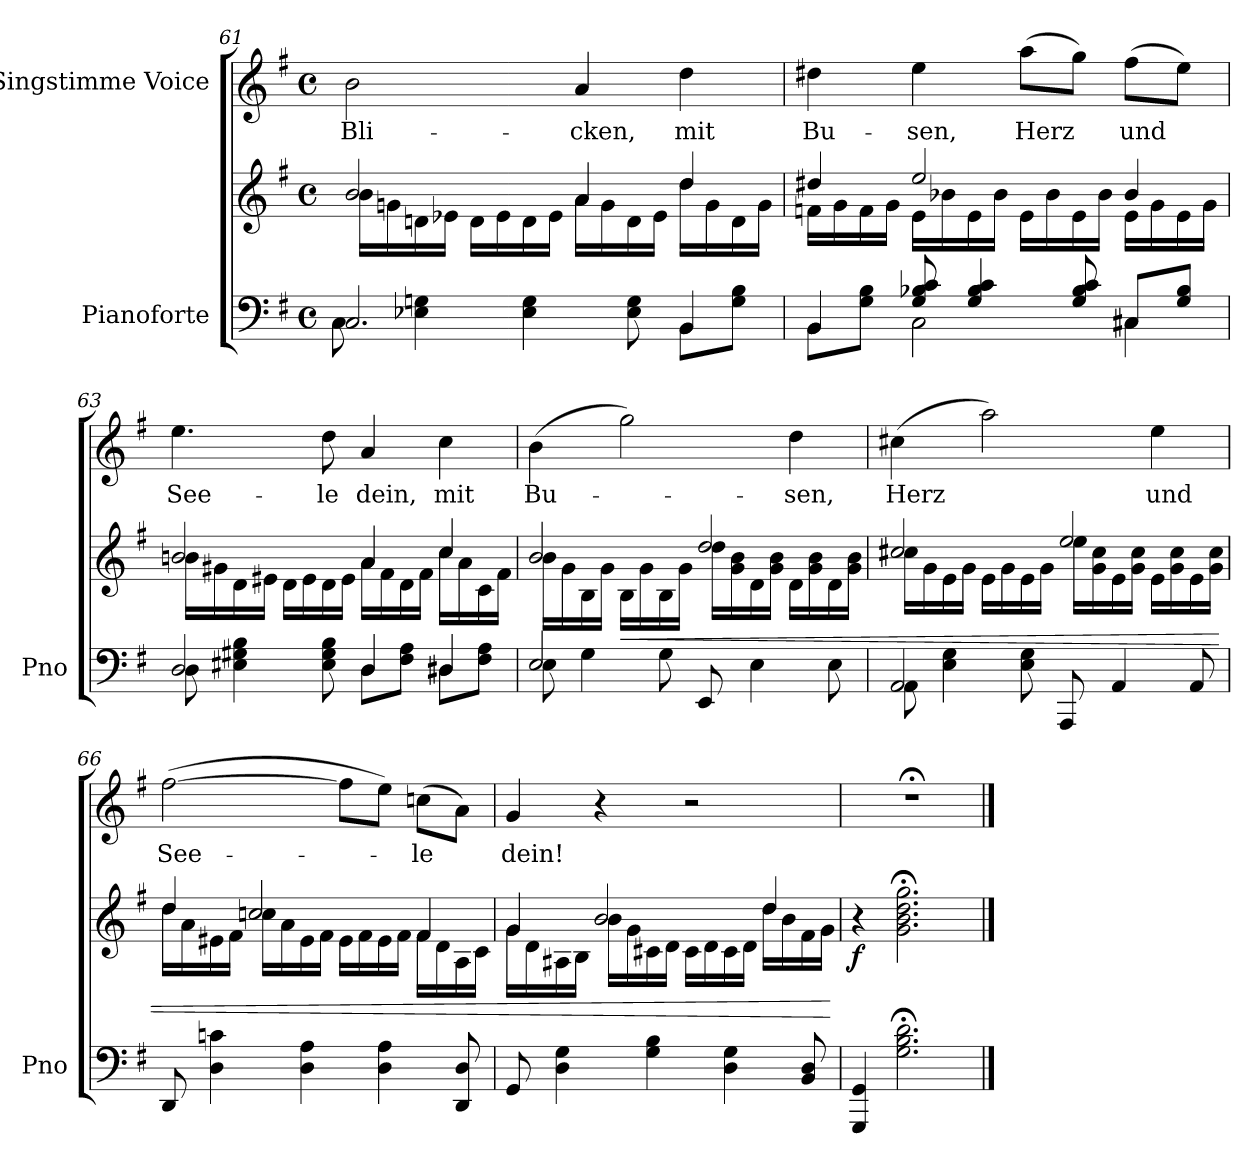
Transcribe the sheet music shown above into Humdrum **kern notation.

**kern	**kern	**dynam	**kern	**text
*part2	*part2	*part2	*part1	*part1
*staff3	*staff2	*staff2/3	*staff1	*staff1
*I"Pianoforte	*	*	*I"Singstimme Voice	*
*I'Pno	*	*	*	*
*clefF4	*clefG2	*	*clefG2	*
*k[f#]	*k[f#]	*	*k[f#]	*
*M4/4	*M4/4	*	*M4/4	*
*met(c)	*met(c)	*	*met(c)	*
=61	=61	=61	=61	=61
*^	*^	*	*	*
!	!	!	!	!	!	!LO:LY:b
2.C/	8C\	2b/	16b\LL	.	2b\	Bli-
.	.	.	16gn\	.	.	.
.	4E-X\ 4Gn\	.	16dn\	.	.	.
.	.	.	16e-X\JJ	.	.	.
.	.	.	16d\LL	.	.	.
.	.	.	16e-\	.	.	.
.	4E-\ 4G\	.	16d\	.	.	.
.	.	.	16e-\JJ	.	.	.
!	!	!	!	!	!	!LO:LY:b
.	.	4a/	16a\LL	.	4a/	-cken,
.	.	.	16g\	.	.	.
.	8E-\ 8G\	.	16d\	.	.	.
.	.	.	16e-\JJ	.	.	.
!	!	!	!	!	!	!LO:LY:b
4BB/	8BB\L	4dd/	16dd\LL	.	4dd\	mit
.	.	.	16g\	.	.	.
.	8G\ 8B\J	.	16d\	.	.	.
.	.	.	16g\JJ	.	.	.
=62	=62	=62	=62	=62	=62	=62
!	!	!	!	!	!	!LO:LY:b
4BB/	8BB\L	4dd#X/	16fn\LL	.	4dd#X\	Bu-
.	.	.	16g\	.	.	.
.	8G\ 8B\J	.	16f\	.	.	.
.	.	.	16g\JJ	.	.	.
!	!	!	!	!	!	!LO:LY:b
8G/ 8B-X/ 8c/	2C\	2ee/	16e\LL	.	4ee\	-sen,
.	.	.	16b-X\	.	.	.
4G/ 4B-/ 4c/	.	.	16e\	.	.	.
.	.	.	16b-\JJ	.	.	.
!	!	!	!	!	!	!LO:LY:b
.	.	.	16e\LL	.	(>8aa\L	Herz
.	.	.	16b-\	.	.	.
8G/ 8B-/ 8c/	.	.	16e\	.	8gg\J)	.
.	.	.	16b-\JJ	.	.	.
!	!	!	!	!	!	!LO:LY:b
8C#X/L	4C#\	4b-/	16e\LL	.	(>8ff#\L	und
.	.	.	16g\	.	.	.
8G/ 8B-/J	.	.	16e\	.	8ee\J)	.
.	.	.	16g\JJ	.	.	.
!!LO:LB:g=z
=63	=63	=63	=63	=63	=63	=63
!	!	!	!	!	!	!LO:LY:b
2D/	8D\	2bn/	16b\LL	.	4.ee\	See-
.	.	.	16g#X\	.	.	.
.	4E#X\ 4G#X\ 4B\	.	16d\	.	.	.
.	.	.	16e#X\JJ	.	.	.
.	.	.	16d\LL	.	.	.
.	.	.	16e#\	.	.	.
!	!	!	!	!	!	!LO:LY:b
.	8E#\ 8G#\ 8B\	.	16d\	.	8dd\	-le
.	.	.	16e#\JJ	.	.	.
!	!	!	!	!	!	!LO:LY:b
4D/	8D\L	4a/	16a\LL	.	4a/	dein,
.	.	.	16f#\	.	.	.
.	8F#\ 8A\J	.	16d\	.	.	.
.	.	.	16f#\JJ	.	.	.
!	!	!	!	!	!	!LO:LY:b
4D#X/	8D#\L	4cc/	16cc\LL	.	4cc\	mit
.	.	.	16a\	.	.	.
.	8F#\ 8A\J	.	16c\	.	.	.
.	.	.	16f#\JJ	.	.	.
=64	=64	=64	=64	=64	=64	=64
!	!	!	!	!	!	!LO:LY:b
2E/	8E\	2b/	16b\LL	.	(>4b\	Bu-
.	.	.	16g\	.	.	.
.	4G\	.	16B\	.	.	.
.	.	.	16g\JJ	.	.	.
!	!	!	!	!LO:HP:b	!	!
.	.	.	16B\LL	<	2gg\)	.
.	.	.	16g\	.	.	.
.	8G\	.	16B\	.	.	.
.	.	.	16g\JJ	.	.	.
4ryy	8EE/	2dd/	16dd\LL	.	.	.
.	.	.	16g\ 16b\	.	.	.
.	4E\	.	16d\	.	.	.
.	.	.	16g\ 16b\JJ	.	.	.
!	!	!	!	!	!	!LO:LY:b
4ryy	.	.	16d\LL	.	4dd\	-sen,
.	.	.	16g\ 16b\	.	.	.
.	8E\	.	16d\	.	.	.
.	.	.	16g\ 16b\JJ	.	.	.
=65	=65	=65	=65	=65	=65	=65
!	!	!	!	!	!	!LO:LY:b
2AA/	8AA\	2cc#X/	16cc#\LL	.	(>4cc#X\	Herz
.	.	.	16g\	.	.	.
.	4E\ 4G\	.	16e\	.	.	.
.	.	.	16g\JJ	.	.	.
.	.	.	16e\LL	.	2aa\)	.
.	.	.	16g\	.	.	.
.	8E\ 8G\	.	16e\	.	.	.
.	.	.	16g\JJ	.	.	.
4ryy	8AAA/	2ee/	16ee\LL	.	.	.
.	.	.	16g\ 16cc#\	.	.	.
.	4AA/	.	16e\	.	.	.
.	.	.	16g\ 16cc#\JJ	.	.	.
!	!	!	!	!	!	!LO:LY:b
4ryy	.	.	16e\LL	.	4ee\	und
.	.	.	16g\ 16cc#\	.	.	.
.	8AA/	.	16e\	.	.	.
.	.	.	16g\ 16cc#\JJ	.	.	.
*v	*v	*	*	*	*	*
!!LO:LB:g=z
=66	=66	=66	=66	=66	=66
!	!	!	!	!	!LO:LY:b
8DD/	4dd/	16dd\LL	.	(>[2ff#\	See-
.	.	16a\	.	.	.
4D\ 4cn\	.	16e#X\	.	.	.
.	.	16f#\JJ	.	.	.
.	2ccn/	16cc\LL	.	.	.
.	.	16a\	.	.	.
4D\ 4A\	.	16e#\	.	.	.
.	.	16f#\JJ	.	.	.
.	.	16e#\LL	.	8ff#\L]	.
.	.	16f#\	.	.	.
4D\ 4A\	.	16e#\	.	8ee\J)	.
.	.	16f#\JJ	.	.	.
!	!	!	!	!	!LO:LY:b
.	4f#/	16f#\LL	.	(>8ccn\L	-le
.	.	16d\	.	.	.
8DD/ 8D/	.	16A\	.	8a\J)	.
.	.	16c\JJ	.	.	.
=67	=67	=67	=67	=67	=67
!	!	!	!	!	!LO:LY:b
8GG/	4g/	16g\LL	.	4g/	dein!
.	.	16d\	.	.	.
4D\ 4G\	.	16A#X\	.	.	.
.	.	16B\JJ	.	.	.
.	2b/	16b\LL	.	4r	.
.	.	16g\	.	.	.
4G\ 4B\	.	16c#X\	.	.	.
.	.	16d\JJ	.	.	.
.	.	16c#\LL	.	2r	.
.	.	16d\	.	.	.
4D\ 4G\	.	16c#\	.	.	.
.	.	16d\JJ	.	.	.
.	4dd/	16dd\LL	.	.	.
.	.	16b\	.	.	.
8BB/ 8D/	.	16f#\	.	.	.
.	.	16g\JJ	.	.	.
*	*v	*v	*	*	*
.	.	[	.	.
=68	=68	=68	=68	=68
!	!	!LO:DY:b	!	!
4GGG/ 4GG/	4r	f	1r;<	.
2.G\;< 2.B\;< 2.d\;<	2.g\;< 2.b\;< 2.dd\;< 2.gg\;<	.	.	.
==	==	==	==	==
*-	*-	*-	*-	*-
